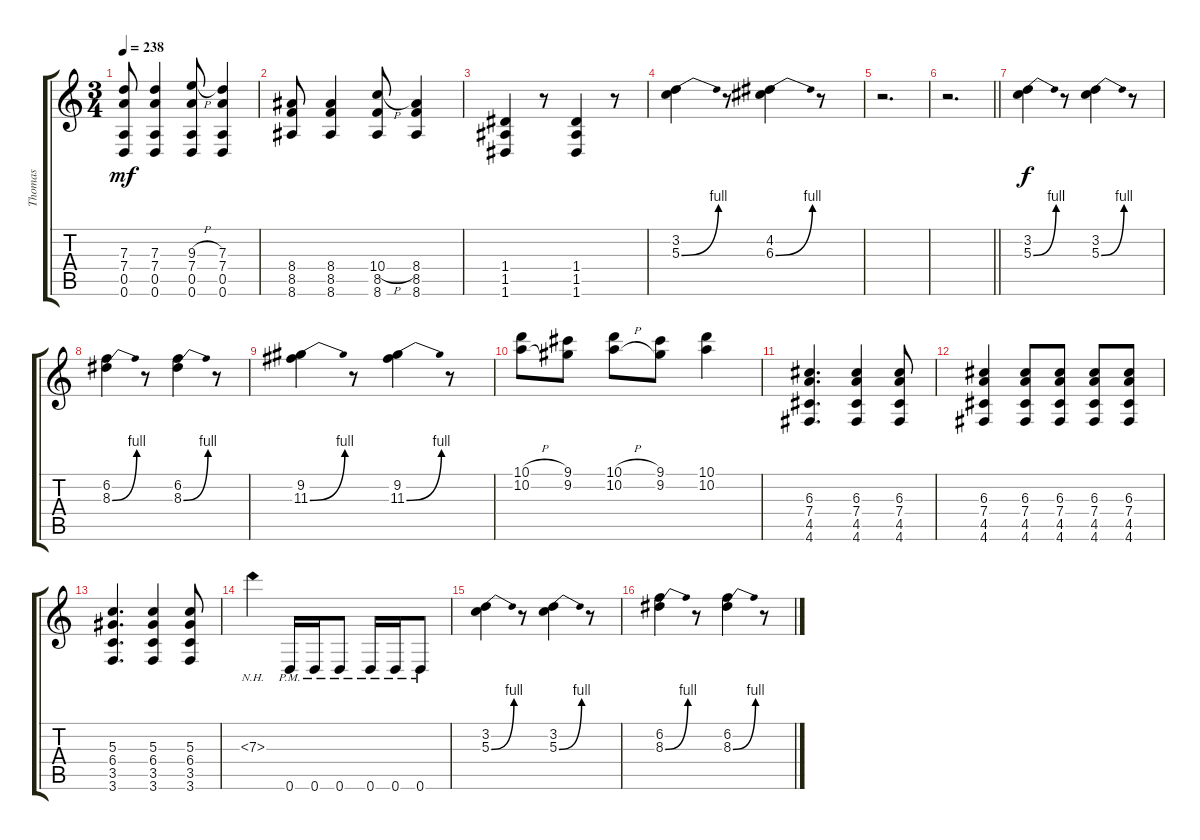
\track ("Thomas" "Thomas") {instrument distortionguitar}
\staff {score tabs}
\tuning (E4 B3 G3 D3 A2 D2) {hide}
\ts (3 4)
\tempo 238
\clef g2
\ks c
(7.3 7.4 0.5 0.6).8{dy mf} (7.3 7.4 0.5 0.6).4 (9.3{h} 7.4 0.5 0.6).8 (7.3 7.4 0.5 0.6).4 |
(8.4 8.5 8.6).8 (8.4 8.5 8.6).4 (10.4{h} 8.5 8.6).8 (8.4 8.5 8.6).4 |
(1.4 1.5 1.6).4 r.8 (1.4 1.5 1.6).4 r.8 |
(3.2 5.3{be (bend 0 0 60 4)}).4 r.8 (4.2 6.3{be (bend 0 0 60 4)}).4 r.8 |
r.2{d} |
\barLineRight lightlight
r.2{d} |
(3.2 5.3{be (bend 0 0 60 4)}).4{dy f} r.8 (3.2 5.3{be (bend 0 0 60 4)}).4 r.8 |
(6.2 8.3{be (bend 0 0 60 4)}).4 r.8 (6.2 8.3{be (bend 0 0 60 4)}).4 r.8 |
(9.2 11.3{be (bend 0 0 60 4)}).4 r.8 (9.2 11.3{be (bend 0 0 60 4)}).4 r.8 |
(10.1{h} 10.2{h}).8 (9.1 9.2).8 (10.1{h} 10.2{h}).8 (9.1 9.2).8 (10.1 10.2).4 |
(6.3 7.4 4.5 4.6).4{d} (6.3 7.4 4.5 4.6).4 (6.3 7.4 4.5 4.6).8 |
(6.3 7.4 4.5 4.6).4 (6.3 7.4 4.5 4.6).8 (6.3 7.4 4.5 4.6).8 (6.3 7.4 4.5 4.6).8 (6.3 7.4 4.5 4.6).8 |
(5.3 6.4 3.5 3.6).4{d} (5.3 6.4 3.5 3.6).4 (5.3 6.4 3.5 3.6).8 |
7.3{nh}.4 0.6{pm}.16 0.6{pm}.16 0.6{pm}.8 0.6{pm}.16 0.6{pm}.16 0.6{pm}.8 |
(3.2 5.3{be (bend 0 0 60 4)}).4 r.8 (3.2 5.3{be (bend 0 0 60 4)}).4 r.8 |
(6.2 8.3{be (bend 0 0 60 4)}).4 r.8 (6.2 8.3{be (bend 0 0 60 4)}).4 r.8
